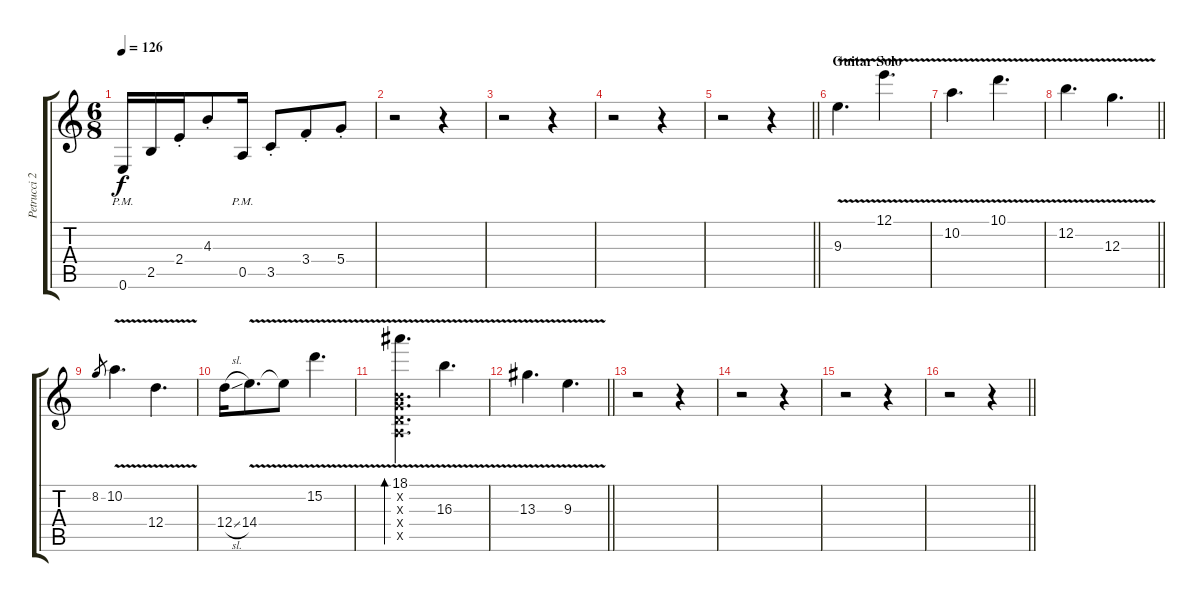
\track ("Petrucci 2" "Petrucci 2") {instrument overdrivenguitar}
\staff {score tabs}
\tuning (E4 B3 G3 D3 A2 E2) {hide}
\ts (6 8)
\tempo 126
\clef g2
\ks aminor
0.6{pm}.16{dy f} 2.5.16 2.4{st}.16 4.3{st}.8 0.5{pm}.16 3.5{st}.8 3.4{st}.8 5.4{st}.8 |
r.2 r.4 |
r.2 r.4 |
r.2 r.4 |
\barLineRight lightlight
r.2 r.4 |
\section ("" "Guitar Solo")
9.3{v}.4{d} 12.1{v}.4{d} |
10.2{v}.4{d} 10.1{v}.4{d} |
\barLineRight lightlight
12.2{v}.4{d} 12.3{v}.4{d} |
8.2.8{gr} 10.2{v}.4{d} 12.4{v}.4{d} |
12.4{sl}.16 14.4{v}.8{d} 14.4{t}.8 15.2{v}.4{d} |
(18.1{v} 0.2{x} 0.3{x} 0.4{x} 0.5{x}).4{d bd 120} 16.3{v}.4{d} |
\barLineRight lightlight
13.3{v}.4{d} 9.3{v}.4{d} |
r.2 r.4 |
r.2 r.4 |
r.2 r.4 |
\barLineRight lightlight
r.2 r.4
